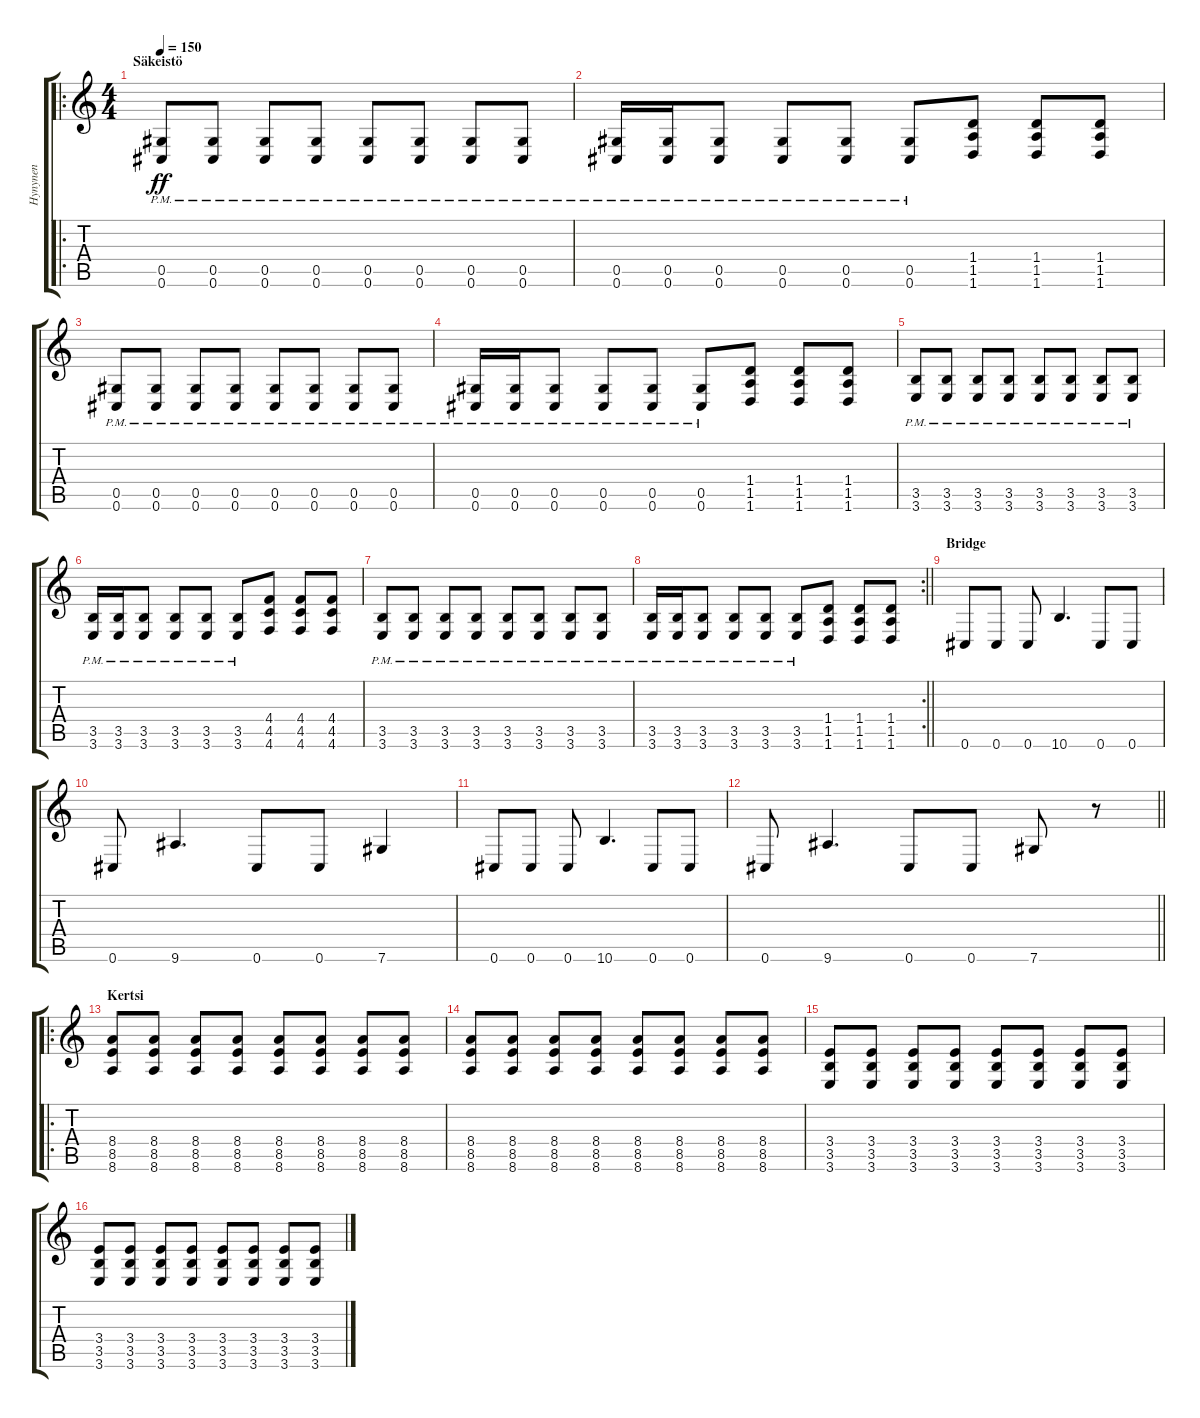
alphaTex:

\track ("Hynynen" "Hynynen") {instrument distortionguitar}
\staff {score tabs}
\tuning (Eb4 Bb3 Gb3 Db3 Ab2 Db2) {hide}
\ro
\ts (4 4)
\section ("" "Säkeistö")
\tempo 150
\clef g2
\ks c
(0.5{pm} 0.6{pm}).8{dy ff} (0.5{pm} 0.6{pm}).8 (0.5{pm} 0.6{pm}).8 (0.5{pm} 0.6{pm}).8 (0.5{pm} 0.6{pm}).8 (0.5{pm} 0.6{pm}).8 (0.5{pm} 0.6{pm}).8 (0.5{pm} 0.6{pm}).8 |
(0.5{pm} 0.6{pm}).16 (0.5{pm} 0.6{pm}).16 (0.5{pm} 0.6{pm}).8 (0.5{pm} 0.6{pm}).8 (0.5{pm} 0.6{pm}).8 (0.5{pm} 0.6{pm}).8 (1.4 1.5 1.6).8 (1.4 1.5 1.6).8 (1.4 1.5 1.6).8 |
(0.5{pm} 0.6{pm}).8 (0.5{pm} 0.6{pm}).8 (0.5{pm} 0.6{pm}).8 (0.5{pm} 0.6{pm}).8 (0.5{pm} 0.6{pm}).8 (0.5{pm} 0.6{pm}).8 (0.5{pm} 0.6{pm}).8 (0.5{pm} 0.6{pm}).8 |
(0.5{pm} 0.6{pm}).16 (0.5{pm} 0.6{pm}).16 (0.5{pm} 0.6{pm}).8 (0.5{pm} 0.6{pm}).8 (0.5{pm} 0.6{pm}).8 (0.5{pm} 0.6{pm}).8 (1.4 1.5 1.6).8 (1.4 1.5 1.6).8 (1.4 1.5 1.6).8 |
(3.5{pm} 3.6{pm}).8 (3.5{pm} 3.6{pm}).8 (3.5{pm} 3.6{pm}).8 (3.5{pm} 3.6{pm}).8 (3.5{pm} 3.6{pm}).8 (3.5{pm} 3.6{pm}).8 (3.5{pm} 3.6{pm}).8 (3.5{pm} 3.6{pm}).8 |
(3.5{pm} 3.6{pm}).16 (3.5{pm} 3.6{pm}).16 (3.5{pm} 3.6{pm}).8 (3.5{pm} 3.6{pm}).8 (3.5{pm} 3.6{pm}).8 (3.5{pm} 3.6{pm}).8 (4.4 4.5 4.6).8 (4.4 4.5 4.6).8 (4.4 4.5 4.6).8 |
(3.5{pm} 3.6{pm}).8 (3.5{pm} 3.6{pm}).8 (3.5{pm} 3.6{pm}).8 (3.5{pm} 3.6{pm}).8 (3.5{pm} 3.6{pm}).8 (3.5{pm} 3.6{pm}).8 (3.5{pm} 3.6{pm}).8 (3.5{pm} 3.6{pm}).8 |
\rc 2
\barLineRight lightlight
(3.5{pm} 3.6{pm}).16 (3.5{pm} 3.6{pm}).16 (3.5{pm} 3.6{pm}).8 (3.5{pm} 3.6{pm}).8 (3.5{pm} 3.6{pm}).8 (3.5{pm} 3.6{pm}).8 (1.4 1.5 1.6).8 (1.4 1.5 1.6).8 (1.4 1.5 1.6).8 |
\section ("" "Bridge")
0.6.8 0.6.8 0.6.8 10.6.4{d} 0.6.8 0.6.8 |
0.6.8 9.6.4{d} 0.6.8 0.6.8 7.6.4 |
0.6.8 0.6.8 0.6.8 10.6.4{d} 0.6.8 0.6.8 |
\barLineRight lightlight
0.6.8 9.6.4{d} 0.6.8 0.6.8 7.6.8 r.8 |
\ro
\section ("" "Kertsi")
(8.4 8.5 8.6).8 (8.4 8.5 8.6).8 (8.4 8.5 8.6).8 (8.4 8.5 8.6).8 (8.4 8.5 8.6).8 (8.4 8.5 8.6).8 (8.4 8.5 8.6).8 (8.4 8.5 8.6).8 |
(8.4 8.5 8.6).8 (8.4 8.5 8.6).8 (8.4 8.5 8.6).8 (8.4 8.5 8.6).8 (8.4 8.5 8.6).8 (8.4 8.5 8.6).8 (8.4 8.5 8.6).8 (8.4 8.5 8.6).8 |
(3.4 3.5 3.6).8 (3.4 3.5 3.6).8 (3.4 3.5 3.6).8 (3.4 3.5 3.6).8 (3.4 3.5 3.6).8 (3.4 3.5 3.6).8 (3.4 3.5 3.6).8 (3.4 3.5 3.6).8 |
(3.4 3.5 3.6).8 (3.4 3.5 3.6).8 (3.4 3.5 3.6).8 (3.4 3.5 3.6).8 (3.4 3.5 3.6).8 (3.4 3.5 3.6).8 (3.4 3.5 3.6).8 (3.4 3.5 3.6).8
